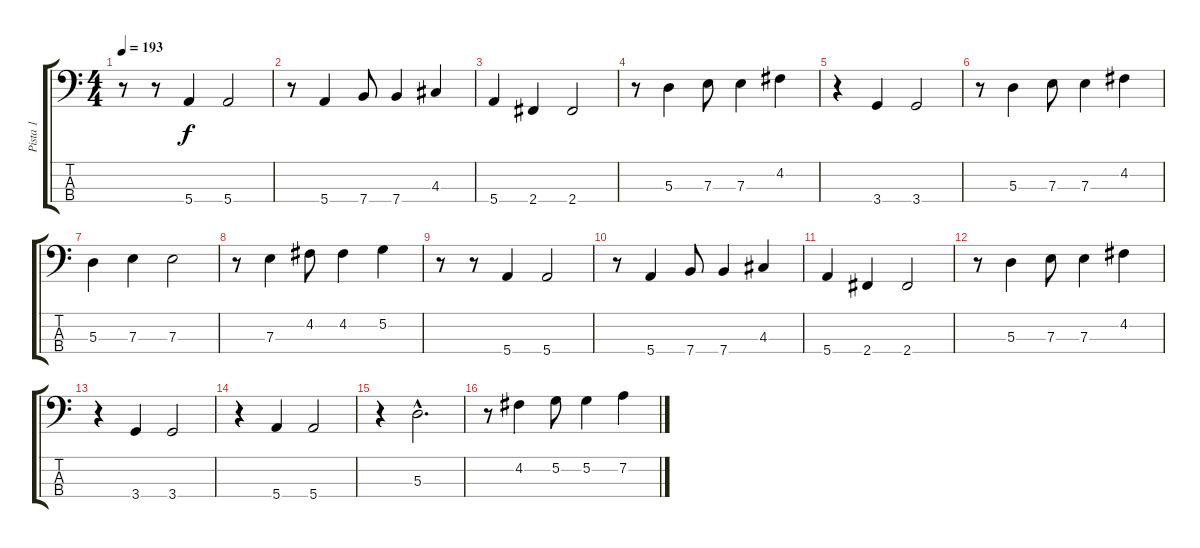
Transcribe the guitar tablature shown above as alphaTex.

\track ("Pista 1" "Pista 1") {instrument electricbassfinger}
\staff {score tabs}
\tuning (G2 D2 A1 E1) {hide}
\ts (4 4)
\tempo 193
\clef f4
\ks c
r.8{dy f} r.8 5.4.4 5.4.2 |
r.8 5.4.4 7.4.8 7.4.4 4.3.4 |
5.4.4 2.4.4 2.4.2 |
r.8 5.3.4 7.3.8 7.3.4 4.2.4 |
r.4 3.4.4 3.4.2 |
r.8 5.3.4 7.3.8 7.3.4 4.2.4 |
5.3.4 7.3.4 7.3.2 |
r.8 7.3.4 4.2.8 4.2.4 5.2.4 |
r.8 r.8 5.4.4 5.4.2 |
r.8 5.4.4 7.4.8 7.4.4 4.3.4 |
5.4.4 2.4.4 2.4.2 |
r.8 5.3.4 7.3.8 7.3.4 4.2.4 |
r.4 3.4.4 3.4.2 |
r.4 5.4.4 5.4.2 |
r.4 5.3{hac}.2{d} |
r.8 4.2.4 5.2.8 5.2.4 7.2.4
